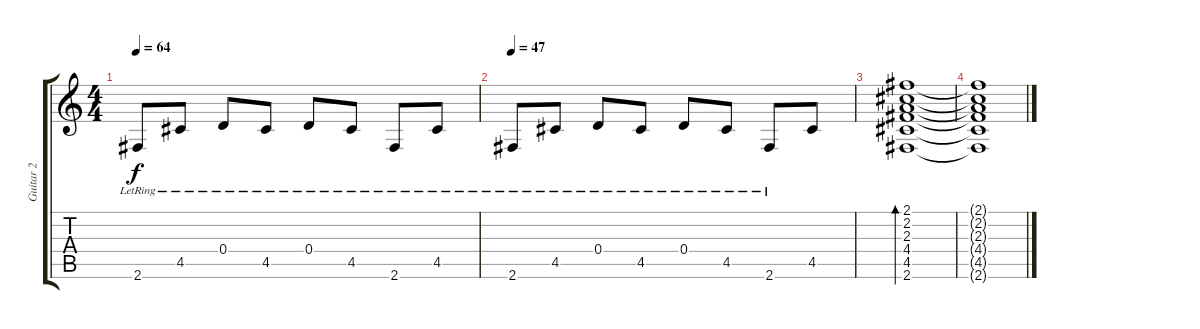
\track ("Guitar 2" "Guitar 2") {mute instrument distortionguitar}
\staff {score tabs}
\tuning (E4 B3 G3 D3 A2 E2) {hide}
\ts (4 4)
\tempo 64
\clef g2
\ks c
2.6{lr}.8{dy f} 4.5{lr}.8 0.4{lr}.8 4.5{lr}.8 0.4{lr}.8 4.5{lr}.8 2.6{lr}.8 4.5{lr}.8 |
\tempo 47
2.6{lr}.8 4.5{lr}.8 0.4{lr}.8 4.5{lr}.8 0.4{lr}.8 4.5{lr}.8 2.6{lr}.8 4.5.8 |
(2.1 2.2 2.3 4.4 4.5 2.6).1{bd 240} |
(2.1{t} 2.2{t} 2.3{t} 4.4{t} 4.5{t} 2.6{t}).1
